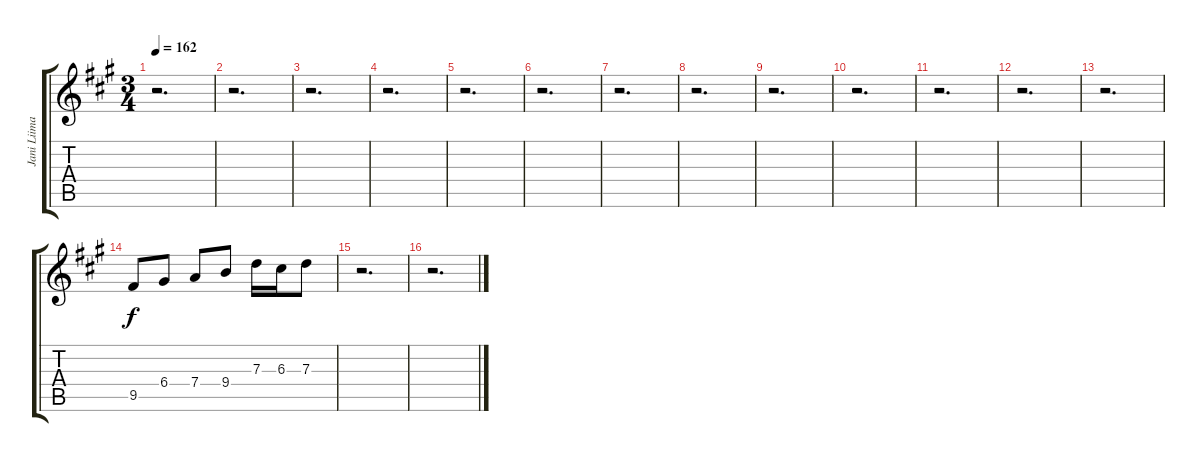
\track ("Jani Liimatainen (Lead)" "Jani Liima") {instrument distortionguitar}
\staff {score tabs}
\tuning (E4 B3 G3 D3 A2 E2) {hide}
\ts (3 4)
\tempo 162
\clef g2
\ks a
r.2{d dy f} |
r.2{d} |
r.2{d} |
r.2{d} |
r.2{d} |
r.2{d} |
r.2{d} |
r.2{d} |
r.2{d} |
r.2{d} |
r.2{d} |
r.2{d} |
r.2{d} |
9.5.8 6.4.8 7.4.8 9.4.8 7.3.16 6.3.16 7.3.8 |
r.2{d} |
r.2{d}
